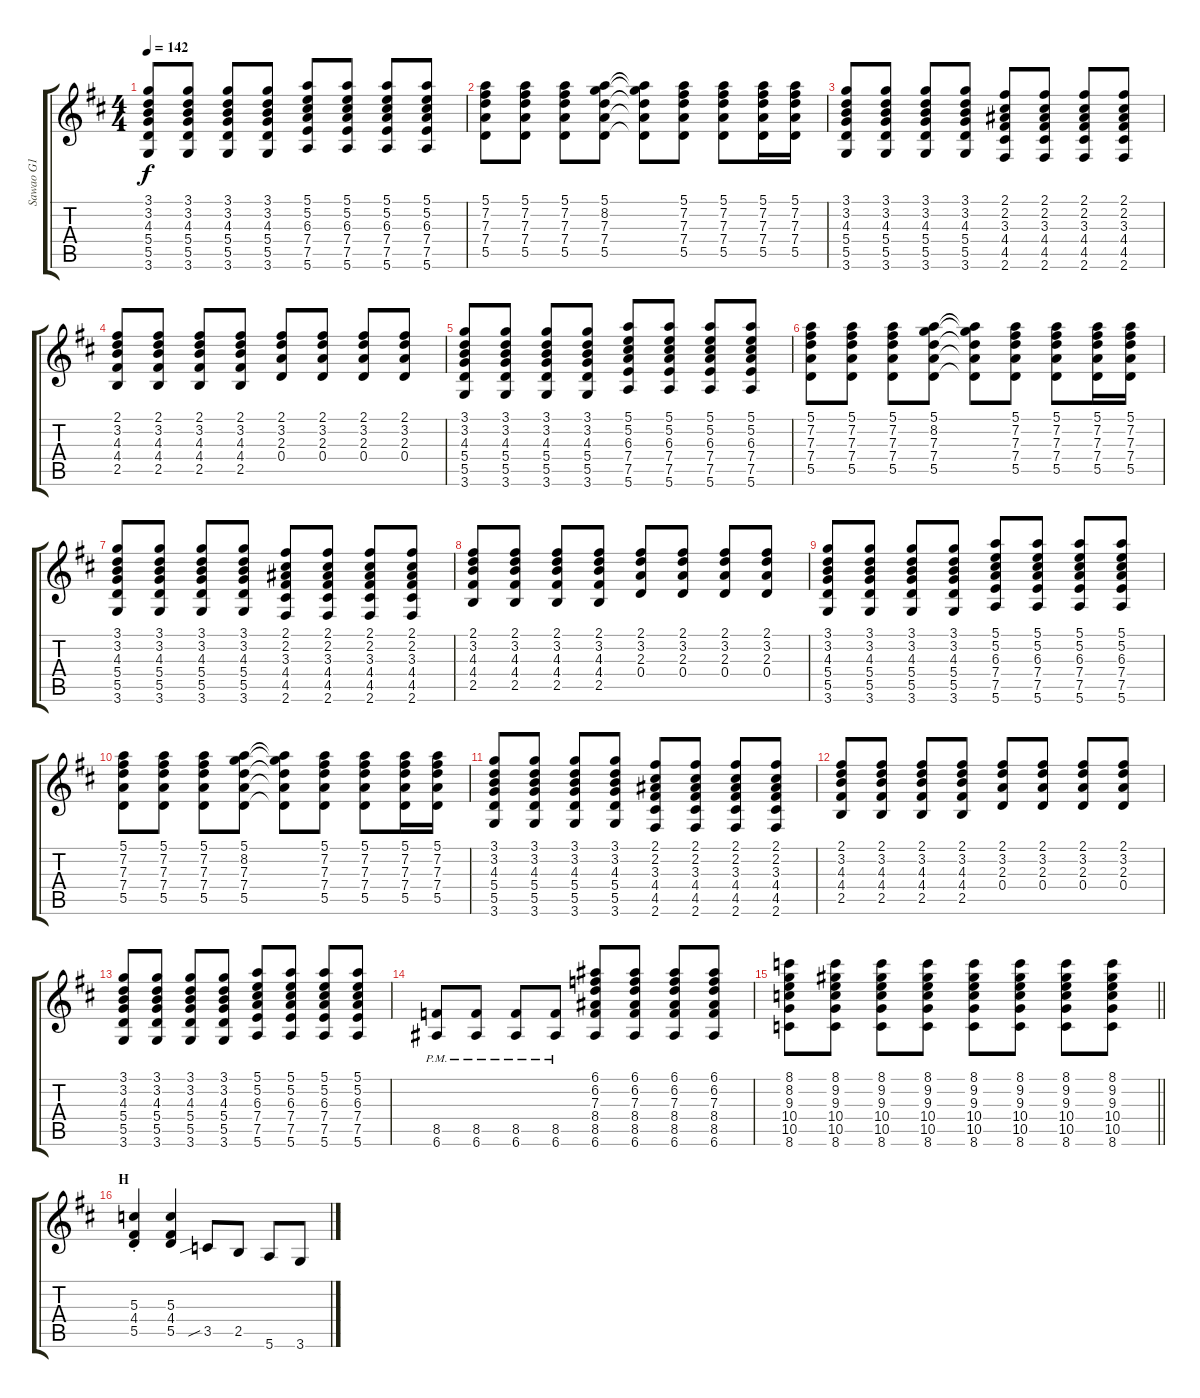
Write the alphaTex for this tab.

\track ("Sawao G1" "Sawao G1") {instrument overdrivenguitar}
\staff {score tabs}
\tuning (E4 B3 G3 D3 A2 E2) {hide}
\ts (4 4)
\tempo 142
\clef g2
\ks d
(3.1 3.2 4.3 5.4 5.5 3.6).8{dy f} (3.1 3.2 4.3 5.4 5.5 3.6).8 (3.1 3.2 4.3 5.4 5.5 3.6).8 (3.1 3.2 4.3 5.4 5.5 3.6).8 (5.1 5.2 6.3 7.4 7.5 5.6).8 (5.1 5.2 6.3 7.4 7.5 5.6).8 (5.1 5.2 6.3 7.4 7.5 5.6).8 (5.1 5.2 6.3 7.4 7.5 5.6).8 |
(5.1 7.2 7.3 7.4 5.5).8 (5.1 7.2 7.3 7.4 5.5).8 (5.1 7.2 7.3 7.4 5.5).8 (5.1 8.2 7.3 7.4 5.5).8 (5.1{t} 8.2{t} 7.3{t} 7.4{t} 5.5{t}).8 (5.1 7.2 7.3 7.4 5.5).8 (5.1 7.2 7.3 7.4 5.5).8 (5.1 7.2 7.3 7.4 5.5).16 (5.1 7.2 7.3 7.4 5.5).16 |
(3.1 3.2 4.3 5.4 5.5 3.6).8 (3.1 3.2 4.3 5.4 5.5 3.6).8 (3.1 3.2 4.3 5.4 5.5 3.6).8 (3.1 3.2 4.3 5.4 5.5 3.6).8 (2.1 2.2 3.3 4.4 4.5 2.6).8 (2.1 2.2 3.3 4.4 4.5 2.6).8 (2.1 2.2 3.3 4.4 4.5 2.6).8 (2.1 2.2 3.3 4.4 4.5 2.6).8 |
(2.1 3.2 4.3 4.4 2.5).8 (2.1 3.2 4.3 4.4 2.5).8 (2.1 3.2 4.3 4.4 2.5).8 (2.1 3.2 4.3 4.4 2.5).8 (2.1 3.2 2.3 0.4).8 (2.1 3.2 2.3 0.4).8 (2.1 3.2 2.3 0.4).8 (2.1 3.2 2.3 0.4).8 |
(3.1 3.2 4.3 5.4 5.5 3.6).8 (3.1 3.2 4.3 5.4 5.5 3.6).8 (3.1 3.2 4.3 5.4 5.5 3.6).8 (3.1 3.2 4.3 5.4 5.5 3.6).8 (5.1 5.2 6.3 7.4 7.5 5.6).8 (5.1 5.2 6.3 7.4 7.5 5.6).8 (5.1 5.2 6.3 7.4 7.5 5.6).8 (5.1 5.2 6.3 7.4 7.5 5.6).8 |
(5.1 7.2 7.3 7.4 5.5).8 (5.1 7.2 7.3 7.4 5.5).8 (5.1 7.2 7.3 7.4 5.5).8 (5.1 8.2 7.3 7.4 5.5).8 (5.1{t} 8.2{t} 7.3{t} 7.4{t} 5.5{t}).8 (5.1 7.2 7.3 7.4 5.5).8 (5.1 7.2 7.3 7.4 5.5).8 (5.1 7.2 7.3 7.4 5.5).16 (5.1 7.2 7.3 7.4 5.5).16 |
(3.1 3.2 4.3 5.4 5.5 3.6).8 (3.1 3.2 4.3 5.4 5.5 3.6).8 (3.1 3.2 4.3 5.4 5.5 3.6).8 (3.1 3.2 4.3 5.4 5.5 3.6).8 (2.1 2.2 3.3 4.4 4.5 2.6).8 (2.1 2.2 3.3 4.4 4.5 2.6).8 (2.1 2.2 3.3 4.4 4.5 2.6).8 (2.1 2.2 3.3 4.4 4.5 2.6).8 |
(2.1 3.2 4.3 4.4 2.5).8 (2.1 3.2 4.3 4.4 2.5).8 (2.1 3.2 4.3 4.4 2.5).8 (2.1 3.2 4.3 4.4 2.5).8 (2.1 3.2 2.3 0.4).8 (2.1 3.2 2.3 0.4).8 (2.1 3.2 2.3 0.4).8 (2.1 3.2 2.3 0.4).8 |
(3.1 3.2 4.3 5.4 5.5 3.6).8 (3.1 3.2 4.3 5.4 5.5 3.6).8 (3.1 3.2 4.3 5.4 5.5 3.6).8 (3.1 3.2 4.3 5.4 5.5 3.6).8 (5.1 5.2 6.3 7.4 7.5 5.6).8 (5.1 5.2 6.3 7.4 7.5 5.6).8 (5.1 5.2 6.3 7.4 7.5 5.6).8 (5.1 5.2 6.3 7.4 7.5 5.6).8 |
(5.1 7.2 7.3 7.4 5.5).8 (5.1 7.2 7.3 7.4 5.5).8 (5.1 7.2 7.3 7.4 5.5).8 (5.1 8.2 7.3 7.4 5.5).8 (5.1{t} 8.2{t} 7.3{t} 7.4{t} 5.5{t}).8 (5.1 7.2 7.3 7.4 5.5).8 (5.1 7.2 7.3 7.4 5.5).8 (5.1 7.2 7.3 7.4 5.5).16 (5.1 7.2 7.3 7.4 5.5).16 |
(3.1 3.2 4.3 5.4 5.5 3.6).8 (3.1 3.2 4.3 5.4 5.5 3.6).8 (3.1 3.2 4.3 5.4 5.5 3.6).8 (3.1 3.2 4.3 5.4 5.5 3.6).8 (2.1 2.2 3.3 4.4 4.5 2.6).8 (2.1 2.2 3.3 4.4 4.5 2.6).8 (2.1 2.2 3.3 4.4 4.5 2.6).8 (2.1 2.2 3.3 4.4 4.5 2.6).8 |
(2.1 3.2 4.3 4.4 2.5).8 (2.1 3.2 4.3 4.4 2.5).8 (2.1 3.2 4.3 4.4 2.5).8 (2.1 3.2 4.3 4.4 2.5).8 (2.1 3.2 2.3 0.4).8 (2.1 3.2 2.3 0.4).8 (2.1 3.2 2.3 0.4).8 (2.1 3.2 2.3 0.4).8 |
(3.1 3.2 4.3 5.4 5.5 3.6).8 (3.1 3.2 4.3 5.4 5.5 3.6).8 (3.1 3.2 4.3 5.4 5.5 3.6).8 (3.1 3.2 4.3 5.4 5.5 3.6).8 (5.1 5.2 6.3 7.4 7.5 5.6).8 (5.1 5.2 6.3 7.4 7.5 5.6).8 (5.1 5.2 6.3 7.4 7.5 5.6).8 (5.1 5.2 6.3 7.4 7.5 5.6).8 |
(8.5{pm} 6.6{pm}).8 (8.5{pm} 6.6{pm}).8 (8.5{pm} 6.6{pm}).8 (8.5{pm} 6.6{pm}).8 (6.1 6.2 7.3 8.4 8.5 6.6).8 (6.1 6.2 7.3 8.4 8.5 6.6).8 (6.1 6.2 7.3 8.4 8.5 6.6).8 (6.1 6.2 7.3 8.4 8.5 6.6).8 |
\barLineRight lightlight
(8.1 8.2 9.3 10.4 10.5 8.6).8 (8.1 9.2 9.3 10.4 10.5 8.6).8 (8.1 9.2 9.3 10.4 10.5 8.6).8 (8.1 9.2 9.3 10.4 10.5 8.6).8 (8.1 9.2 9.3 10.4 10.5 8.6).8 (8.1 9.2 9.3 10.4 10.5 8.6).8 (8.1 9.2 9.3 10.4 10.5 8.6).8 (8.1 9.2 9.3 10.4 10.5 8.6).8 |
\section ("" "H")
(5.3{st} 4.4{st} 5.5{st}).4 (5.3 4.4 5.5).4 3.5{sib}.8 2.5.8 5.6.8 3.6.8
